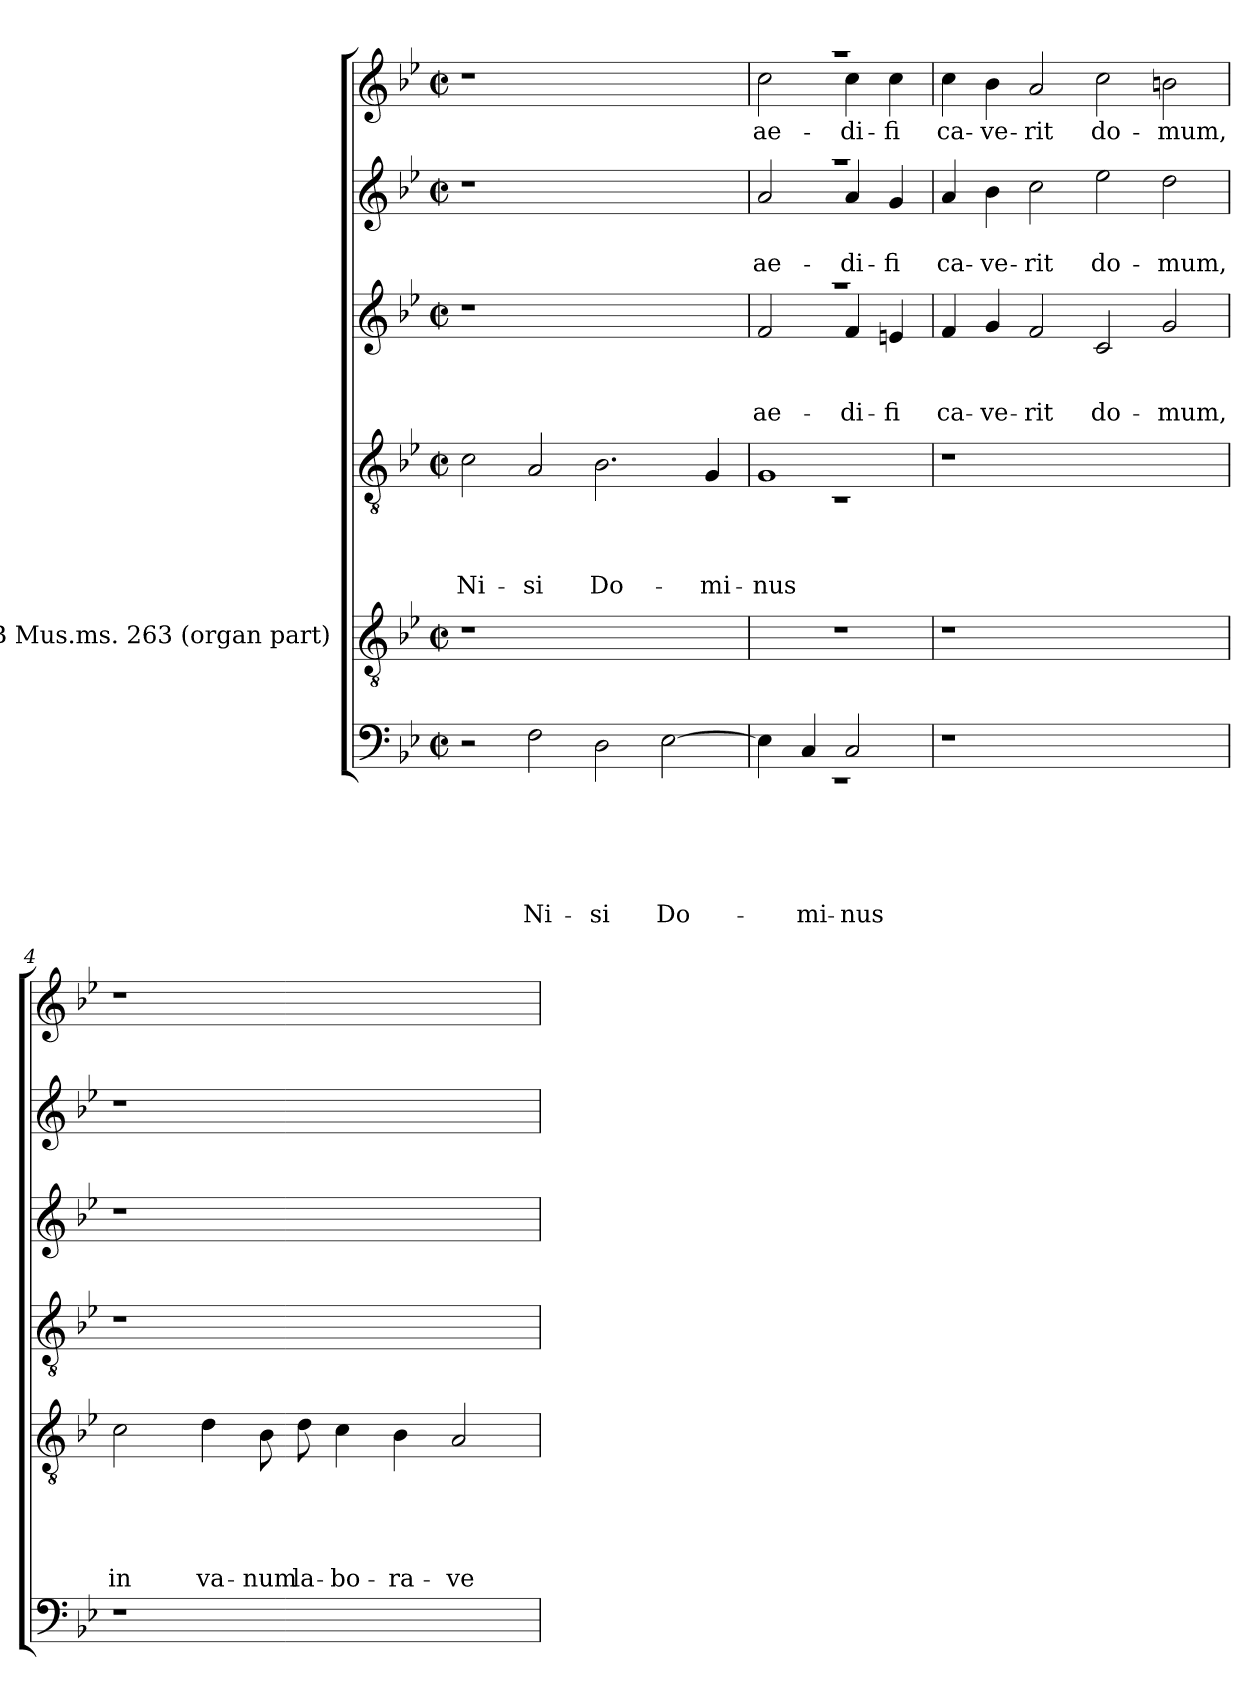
**kern	**text	**text	**text	**text	**text	**text	**kern	**text	**text	**text	**text	**text	**kern	**text	**text	**text	**text	**kern	**text	**text	**text	**kern	**text	**text	**kern	**text
*part6	*part6	*part6	*part6	*part6	*part6	*part6	*part5	*part5	*part5	*part5	*part5	*part5	*part4	*part4	*part4	*part4	*part4	*part3	*part3	*part3	*part3	*part2	*part2	*part2	*part1	*part1
*staff6	*staff6	*staff6	*staff6	*staff6	*staff6	*staff6	*staff5	*staff5	*staff5	*staff5	*staff5	*staff5	*staff4	*staff4	*staff4	*staff4	*staff4	*staff3	*staff3	*staff3	*staff3	*staff2	*staff2	*staff2	*staff1	*staff1
*	*	*	*	*	*	*	*I"BSB Mus.ms. 263 (organ part)	*	*	*	*	*	*	*	*	*	*	*	*	*	*	*	*	*	*	*
*clefF4	*	*	*	*	*	*	*clefGv2	*	*	*	*	*	*clefGv2	*	*	*	*	*clefG2	*	*	*	*clefG2	*	*	*clefG2	*
*k[b-e-]	*	*	*	*	*	*	*k[b-e-]	*	*	*	*	*	*k[b-e-]	*	*	*	*	*k[b-e-]	*	*	*	*k[b-e-]	*	*	*k[b-e-]	*
*B-:	*	*	*	*	*	*	*B-:	*	*	*	*	*	*B-:	*	*	*	*	*B-:	*	*	*	*B-:	*	*	*B-:	*
*M2/2	*	*	*	*	*	*	*M2/2	*	*	*	*	*	*M2/2	*	*	*	*	*M2/2	*	*	*	*M2/2	*	*	*M2/2	*
*met(c|)	*	*	*	*	*	*	*met(c|)	*	*	*	*	*	*met(c|)	*	*	*	*	*met(c|)	*	*	*	*met(c|)	*	*	*met(c|)	*
=1	=1	=1	=1	=1	=1	=1	=1	=1	=1	=1	=1	=1	=1	=1	=1	=1	=1	=1	=1	=1	=1	=1	=1	=1	=1	=1
!	!	!	!	!	!	!	!	!	!	!	!	!	!	!	!	!	!LO:LY:b	!	!	!	!	!	!	!	!	!
2r	.	.	.	.	.	.	1r	.	.	.	.	.	2c\	.	.	.	Ni-	1r	.	.	.	1r	.	.	1r	.
!	!	!	!	!	!	!LO:LY:b	!	!	!	!	!	!	!	!	!	!	!LO:LY:b	!	!	!	!	!	!	!	!	!
2F\	.	.	.	.	.	Ni-	.	.	.	.	.	.	2A/	.	.	.	-si	.	.	.	.	.	.	.	.	.
!	!	!	!	!	!	!LO:LY:b	!	!	!	!	!	!	!	!	!	!	!LO:LY:b	!	!	!	!	!	!	!	!	!
2D\	.	.	.	.	.	-si	1ryy	.	.	.	.	.	2.B-\	.	.	.	Do-	1ryy	.	.	.	1ryy	.	.	1ryy	.
!	!	!	!	!	!	!LO:LY:b	!	!	!	!	!	!	!	!	!	!	!	!	!	!	!	!	!	!	!	!
[>2E-\	.	.	.	.	.	Do-	.	.	.	.	.	.	.	.	.	.	.	.	.	.	.	.	.	.	.	.
!	!	!	!	!	!	!	!	!	!	!	!	!	!	!	!	!	!LO:LY:b	!	!	!	!	!	!	!	!	!
.	.	.	.	.	.	.	.	.	.	.	.	.	4G/	.	.	.	-mi-	.	.	.	.	.	.	.	.	.
=2	=2	=2	=2	=2	=2	=2	=2	=2	=2	=2	=2	=2	=2	=2	=2	=2	=2	=2	=2	=2	=2	=2	=2	=2	=2	=2
*^	*	*	*	*	*	*	*	*	*	*	*	*	*	*	*	*	*	*	*	*	*	*	*	*	*	*
!	!	!	!	!	!	!	!	!	!	!	!	!	!	!	!	!	!	!LO:LY:b	!	!	!	!LO:LY:b	!	!	!LO:LY:b	!	!LO:LY:b
*	*	*	*	*	*	*	*	*	*	*	*	*	*	*^	*	*	*	*	*^	*	*	*	*^	*	*	*^	*
4E-\]	1rEE	.	.	.	.	.	.	1r	.	.	.	.	.	1G	1rC	.	.	.	-nus	1raa	2f/	.	.	ae-	1raa	2a/	.	ae-	1raa	2cc\	ae-
!	!	!	!	!	!	!	!LO:LY:b	!	!	!	!	!	!	!	!	!	!	!	!	!	!	!	!	!	!	!	!	!	!	!	!
4C/	.	.	.	.	.	.	-mi-	.	.	.	.	.	.	.	.	.	.	.	.	.	.	.	.	.	.	.	.	.	.	.	.
!	!	!	!	!	!	!	!LO:LY:b	!	!	!	!	!	!	!	!	!	!	!	!	!	!	!	!	!LO:LY:b	!	!	!	!LO:LY:b	!	!	!LO:LY:b
2C/	.	.	.	.	.	.	-nus	.	.	.	.	.	.	.	.	.	.	.	.	.	4f/	.	.	-di-	.	4a/	.	-di-	.	4cc\	-di-
!	!	!	!	!	!	!	!	!	!	!	!	!	!	!	!	!	!	!	!	!	!	!	!	!LO:LY:b	!	!	!	!LO:LY:b	!	!	!LO:LY:b
.	.	.	.	.	.	.	.	.	.	.	.	.	.	.	.	.	.	.	.	.	4en/	.	.	-fi-	.	4g/	.	-fi-	.	4cc\	-fi-
*v	*v	*	*	*	*	*	*	*	*	*	*	*	*	*v	*v	*	*	*	*	*	*	*	*	*	*	*	*	*	*	*	*
=3	=3	=3	=3	=3	=3	=3	=3	=3	=3	=3	=3	=3	=3	=3	=3	=3	=3	=3	=3	=3	=3	=3	=3	=3	=3	=3	=3	=3	=3
!	!	!	!	!	!	!	!	!	!	!	!	!	!	!	!	!	!	!	!	!	!	!LO:LY:b	!	!	!	!LO:LY:b	!	!	!LO:LY:b
*	*	*	*	*	*	*	*	*	*	*	*	*	*	*	*	*	*	*v	*v	*	*	*	*	*	*	*	*v	*v	*
*	*	*	*	*	*	*	*	*	*	*	*	*	*	*	*	*	*	*	*	*	*	*v	*v	*	*	*	*
1r	.	.	.	.	.	.	1r	.	.	.	.	.	1r	.	.	.	.	4f/	.	.	-ca-	4a/	.	-ca-	4cc\	-ca-
!	!	!	!	!	!	!	!	!	!	!	!	!	!	!	!	!	!	!	!	!	!LO:LY:b	!	!	!LO:LY:b	!	!LO:LY:b
.	.	.	.	.	.	.	.	.	.	.	.	.	.	.	.	.	.	4g/	.	.	-ve-	4b-\	.	-ve-	4b-\	-ve-
!	!	!	!	!	!	!	!	!	!	!	!	!	!	!	!	!	!	!	!	!	!LO:LY:b	!	!	!LO:LY:b	!	!LO:LY:b
.	.	.	.	.	.	.	.	.	.	.	.	.	.	.	.	.	.	2f/	.	.	-rit	2cc\	.	-rit	2a/	-rit
!	!	!	!	!	!	!	!	!	!	!	!	!	!	!	!	!	!	!	!	!	!LO:LY:b	!	!	!LO:LY:b	!	!LO:LY:b
1ryy	.	.	.	.	.	.	1ryy	.	.	.	.	.	1ryy	.	.	.	.	2c/	.	.	do-	2ee-\	.	do-	2cc\	do-
!	!	!	!	!	!	!	!	!	!	!	!	!	!	!	!	!	!	!	!	!	!LO:LY:b	!	!	!LO:LY:b	!	!LO:LY:b
.	.	.	.	.	.	.	.	.	.	.	.	.	.	.	.	.	.	2g/	.	.	-mum,	2dd\	.	-mum,	2bn\	-mum,
!!LO:LB:g=z
=4	=4	=4	=4	=4	=4	=4	=4	=4	=4	=4	=4	=4	=4	=4	=4	=4	=4	=4	=4	=4	=4	=4	=4	=4	=4	=4
!	!	!	!	!	!	!	!	!	!	!	!	!LO:LY:b	!	!	!	!	!	!	!	!	!	!	!	!	!	!
1r	.	.	.	.	.	.	2c\	.	.	.	.	in	1r	.	.	.	.	1r	.	.	.	1r	.	.	1r	.
!	!	!	!	!	!	!	!	!	!	!	!	!LO:LY:b	!	!	!	!	!	!	!	!	!	!	!	!	!	!
.	.	.	.	.	.	.	4d\	.	.	.	.	va-	.	.	.	.	.	.	.	.	.	.	.	.	.	.
!	!	!	!	!	!	!	!	!	!	!	!	!LO:LY:b	!	!	!	!	!	!	!	!	!	!	!	!	!	!
.	.	.	.	.	.	.	8B-\	.	.	.	.	-num	.	.	.	.	.	.	.	.	.	.	.	.	.	.
!	!	!	!	!	!	!	!	!	!	!	!	!LO:LY:b	!	!	!	!	!	!	!	!	!	!	!	!	!	!
.	.	.	.	.	.	.	8d\	.	.	.	.	la-	.	.	.	.	.	.	.	.	.	.	.	.	.	.
!	!	!	!	!	!	!	!	!	!	!	!	!LO:LY:b:rj	!	!	!	!	!	!	!	!	!	!	!	!	!	!
1ryy	.	.	.	.	.	.	4c\	.	.	.	.	-bo-	1ryy	.	.	.	.	1ryy	.	.	.	1ryy	.	.	1ryy	.
!	!	!	!	!	!	!	!	!	!	!	!	!LO:LY:b	!	!	!	!	!	!	!	!	!	!	!	!	!	!
.	.	.	.	.	.	.	4B-\	.	.	.	.	-ra-	.	.	.	.	.	.	.	.	.	.	.	.	.	.
!	!	!	!	!	!	!	!	!	!	!	!	!LO:LY:b	!	!	!	!	!	!	!	!	!	!	!	!	!	!
.	.	.	.	.	.	.	2A/	.	.	.	.	-ve-	.	.	.	.	.	.	.	.	.	.	.	.	.	.
=	=	=	=	=	=	=	=	=	=	=	=	=	=	=	=	=	=	=	=	=	=	=	=	=	=	=
*-	*-	*-	*-	*-	*-	*-	*-	*-	*-	*-	*-	*-	*-	*-	*-	*-	*-	*-	*-	*-	*-	*-	*-	*-	*-	*-
